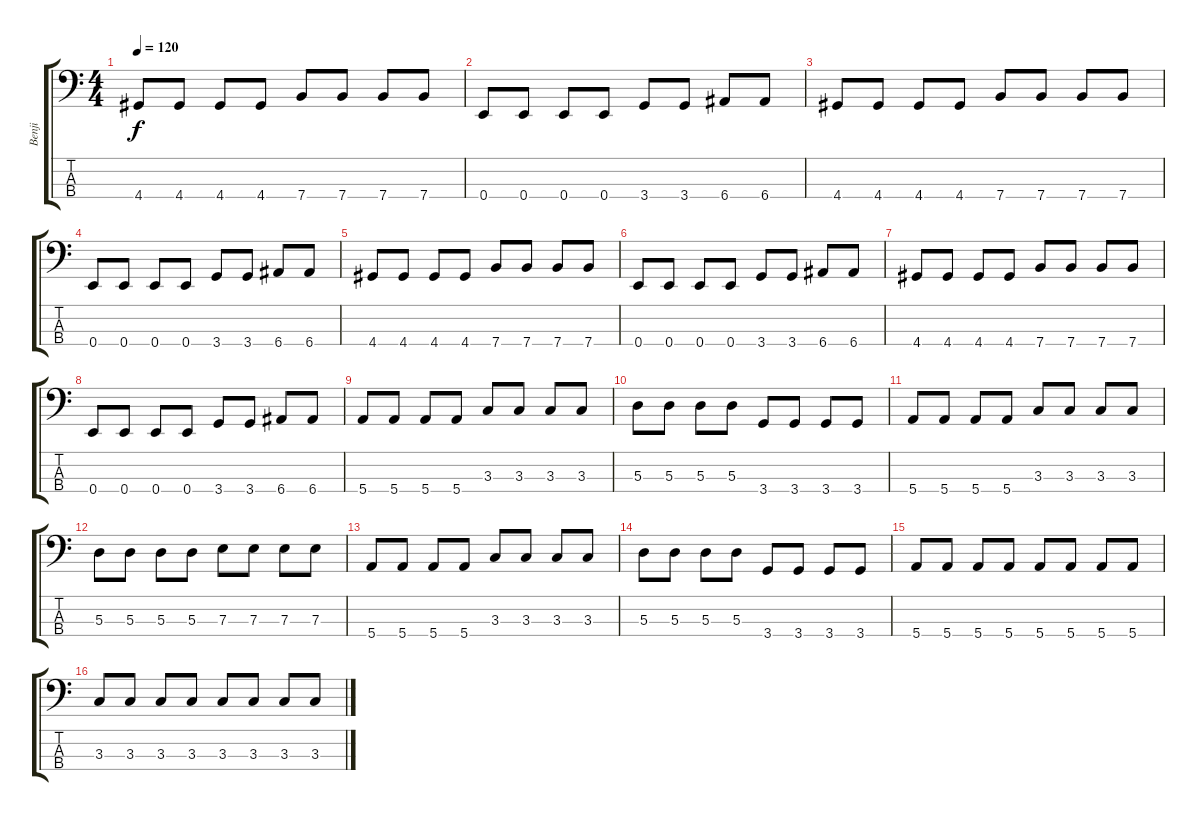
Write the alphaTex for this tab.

\track ("Benji" "Benji") {instrument acousticbass}
\staff {score tabs}
\tuning (G2 D2 A1 E1) {hide}
\ts (4 4)
\tempo 120
\clef f4
\ks c
4.4.8{dy f} 4.4.8 4.4.8 4.4.8 7.4.8 7.4.8 7.4.8 7.4.8 |
0.4.8 0.4.8 0.4.8 0.4.8 3.4.8 3.4.8 6.4.8 6.4.8 |
4.4.8 4.4.8 4.4.8 4.4.8 7.4.8 7.4.8 7.4.8 7.4.8 |
0.4.8 0.4.8 0.4.8 0.4.8 3.4.8 3.4.8 6.4.8 6.4.8 |
4.4.8 4.4.8 4.4.8 4.4.8 7.4.8 7.4.8 7.4.8 7.4.8 |
0.4.8 0.4.8 0.4.8 0.4.8 3.4.8 3.4.8 6.4.8 6.4.8 |
4.4.8 4.4.8 4.4.8 4.4.8 7.4.8 7.4.8 7.4.8 7.4.8 |
0.4.8 0.4.8 0.4.8 0.4.8 3.4.8 3.4.8 6.4.8 6.4.8 |
5.4.8 5.4.8 5.4.8 5.4.8 3.3.8 3.3.8 3.3.8 3.3.8 |
5.3.8 5.3.8 5.3.8 5.3.8 3.4.8 3.4.8 3.4.8 3.4.8 |
5.4.8 5.4.8 5.4.8 5.4.8 3.3.8 3.3.8 3.3.8 3.3.8 |
5.3.8 5.3.8 5.3.8 5.3.8 7.3.8 7.3.8 7.3.8 7.3.8 |
5.4.8 5.4.8 5.4.8 5.4.8 3.3.8 3.3.8 3.3.8 3.3.8 |
5.3.8 5.3.8 5.3.8 5.3.8 3.4.8 3.4.8 3.4.8 3.4.8 |
5.4.8 5.4.8 5.4.8 5.4.8 5.4.8 5.4.8 5.4.8 5.4.8 |
3.3.8 3.3.8 3.3.8 3.3.8 3.3.8 3.3.8 3.3.8 3.3.8
